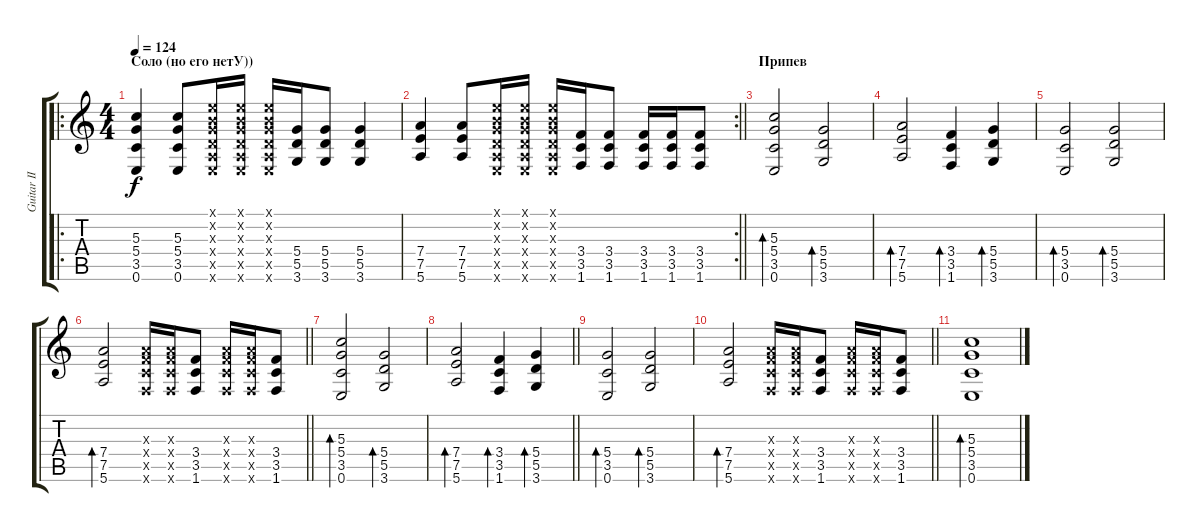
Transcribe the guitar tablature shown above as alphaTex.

\track ("Guitar II" "Guitar II") {instrument electricguitarclean}
\staff {score tabs}
\tuning (E4 B3 G3 D3 A2 E2) {hide}
\ro
\ts (4 4)
\section ("" "Соло (но его нетУ))")
\tempo 124
\clef g2
\ks c
(5.3 5.4 3.5 0.6).4{dy f} (5.3 5.4 3.5 0.6).8 (0.1{x} 0.2{x} 0.3{x} 0.4{x} 0.5{x} 0.6{x}).16 (0.1{x} 0.2{x} 0.3{x} 0.4{x} 0.5{x} 0.6{x}).16 (0.1{x} 0.2{x} 0.3{x} 0.4{x} 0.5{x} 0.6{x}).16 (5.4 5.5 3.6).16 (5.4 5.5 3.6).8 (5.4 5.5 3.6).4 |
\rc 2
\barLineRight lightlight
(7.4 7.5 5.6).4 (7.4 7.5 5.6).8 (0.1{x} 0.2{x} 0.3{x} 0.4{x} 0.5{x} 0.6{x}).16 (0.1{x} 0.2{x} 0.3{x} 0.4{x} 0.5{x} 0.6{x}).16 (0.1{x} 0.2{x} 0.3{x} 0.4{x} 0.5{x} 0.6{x}).16 (3.4 3.5 1.6).16 (3.4 3.5 1.6).8 (3.4 3.5 1.6).16 (3.4 3.5 1.6).16 (3.4 3.5 1.6).8 |
\section ("" "Припев")
(5.3 5.4 3.5 0.6).2{bd 120 volume 8} (5.4 5.5 3.6).2{bd 120} |
(7.4 7.5 5.6).2{bd 120} (3.4 3.5 1.6).4{bd 120} (5.4 5.5 3.6).4{bd 120} |
(5.4 3.5 0.6).2{bd 120} (5.4 5.5 3.6).2{bd 120} |
\barLineRight lightlight
(7.4 7.5 5.6).2{bd 120} (2.3{x} 3.4{x} 3.5{x} 1.6{x}).16 (2.3{x} 3.4{x} 3.5{x} 1.6{x}).16 (3.4 3.5 1.6).8 (2.3{x} 3.4{x} 3.5{x} 1.6{x}).16 (2.3{x} 3.4{x} 3.5{x} 1.6{x}).16 (3.4 3.5 1.6).8 |
\section ("" "")
(5.3 5.4 3.5 0.6).2{bd 120 volume 8} (5.4 5.5 3.6).2{bd 120} |
\barLineRight lightlight
(7.4 7.5 5.6).2{bd 120} (3.4 3.5 1.6).4{bd 120} (5.4 5.5 3.6).4{bd 120} |
(5.4 3.5 0.6).2{bd 120} (5.4 5.5 3.6).2{bd 120} |
\barLineRight lightlight
(7.4 7.5 5.6).2{bd 120} (2.3{x} 3.4{x} 3.5{x} 1.6{x}).16 (2.3{x} 3.4{x} 3.5{x} 1.6{x}).16 (3.4 3.5 1.6).8 (2.3{x} 3.4{x} 3.5{x} 1.6{x}).16 (2.3{x} 3.4{x} 3.5{x} 1.6{x}).16 (3.4 3.5 1.6).8 |
(5.3 5.4 3.5 0.6).1{bd 30}
